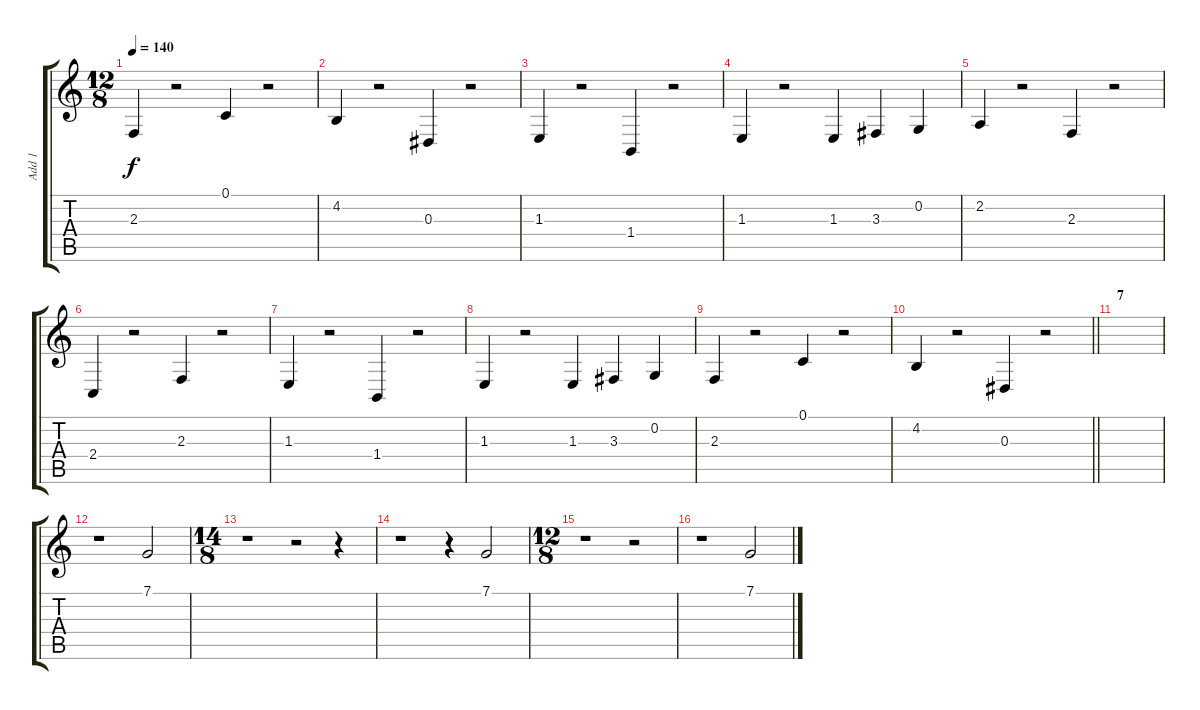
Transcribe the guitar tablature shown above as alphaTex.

\track ("Add 1" "Add 1") {instrument lead1square}
\staff {score tabs}
\tuning (C4 G3 Eb3 Bb2 F2 C2) {hide}
\ts (12 8)
\tempo 140
\clef g2
\ks c
2.3.4{dy f} r.2 0.1.4 r.2 |
4.2.4 r.2 0.3.4 r.2 |
1.3.4 r.2 1.4.4 r.2 |
1.3.4 r.2 1.3.4 3.3.4 0.2.4 |
2.2.4 r.2 2.3.4 r.2 |
2.4.4 r.2 2.3.4 r.2 |
1.3.4 r.2 1.4.4 r.2 |
1.3.4 r.2 1.3.4 3.3.4 0.2.4 |
2.3.4 r.2 0.1.4 r.2 |
\barLineRight lightlight
4.2.4 r.2 0.3.4 r.2 |
\section ("" "7")
|
r.1 7.1.2{instrument reversecymbal} |
\ts (14 8)
r.1 r.2 r.4 |
r.1 r.4 7.1.2 |
\ts (12 8)
r.1 r.2 |
r.1 7.1.2
